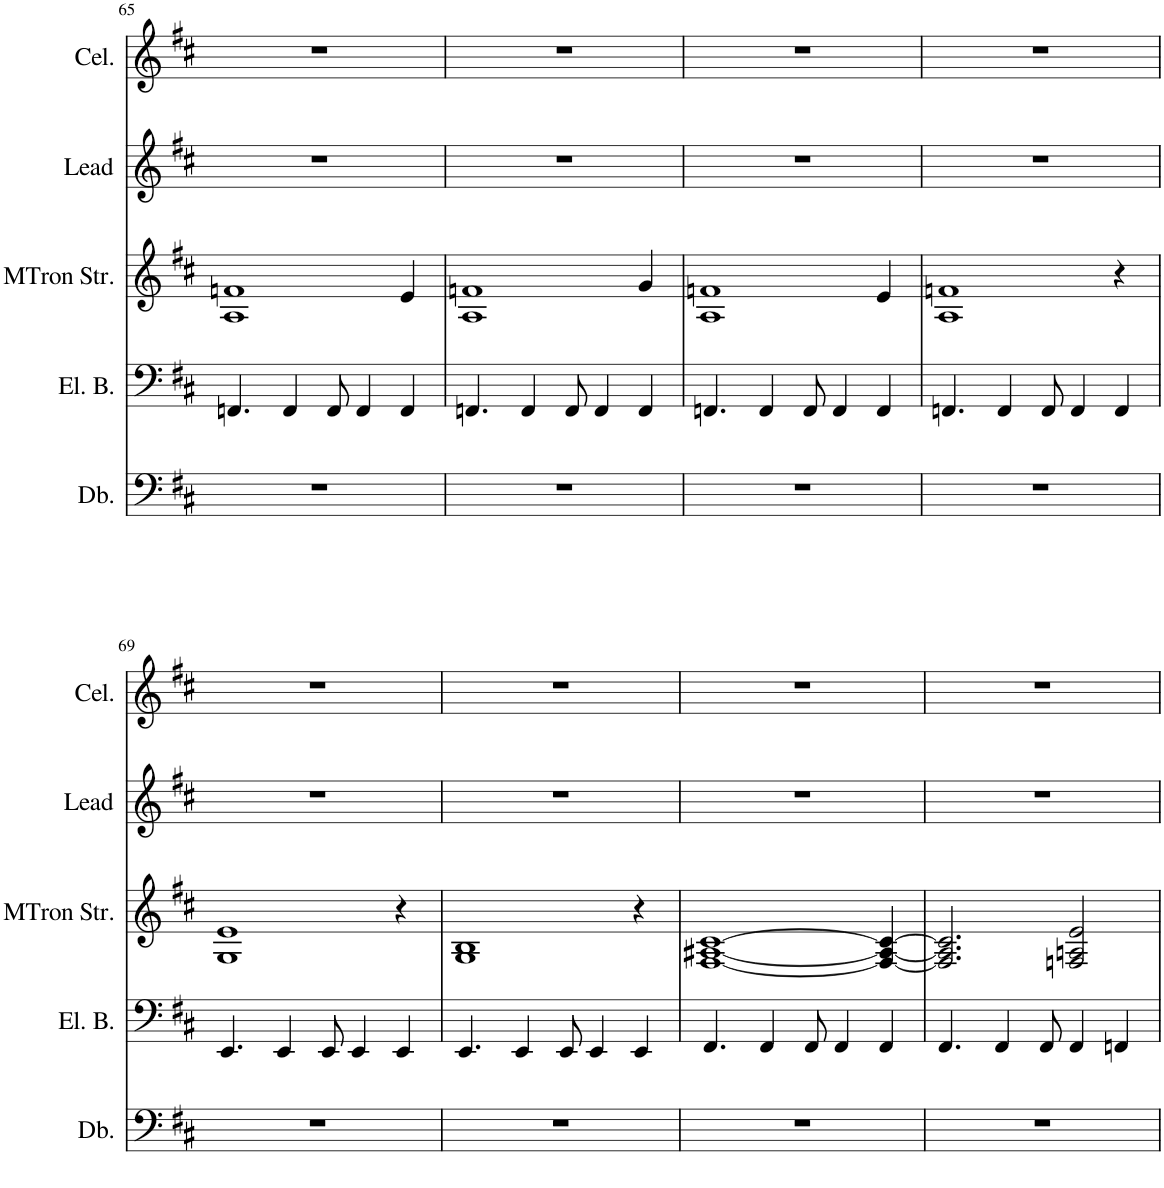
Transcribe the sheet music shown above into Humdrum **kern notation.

**kern	**kern	**kern	**kern	**kern
*part5	*part4	*part3	*part2	*part1
*staff5	*staff4	*staff3	*staff2	*staff1
*I"Double Bass	*I"Electric Bass	*I"Mellotron Strings	*I"Synth Lead	*I"Celesta
*I'Db.	*I'El. B.	*I'MTron Str.	*I'Lead	*I'Cel.
!!LO:PB:g=z
*clefF4	*clefF4	*clefG2	*clefG2	*clefG2
*Trd7c12	*Trd7c12	*	*	*Trd-7c-12
*k[f#c#]	*k[f#c#]	*k[f#c#]	*k[f#c#]	*k[f#c#]
*M5/4	*M5/4	*M5/4	*M5/4	*M5/4
=65	=65	=65	=65	=65
4%5r	4.FFn/	1A 1fn	4%5r	4%5r
.	4FF/	.	.	.
.	8FF/	.	.	.
.	4FF/	.	.	.
.	4FF/	4e/	.	.
=66	=66	=66	=66	=66
4%5r	4.FFn/	1A 1fn	4%5r	4%5r
.	4FF/	.	.	.
.	8FF/	.	.	.
.	4FF/	.	.	.
.	4FF/	4g/	.	.
=67	=67	=67	=67	=67
4%5r	4.FFn/	1A 1fn	4%5r	4%5r
.	4FF/	.	.	.
.	8FF/	.	.	.
.	4FF/	.	.	.
.	4FF/	4e/	.	.
=68	=68	=68	=68	=68
4%5r	4.FFn/	1A 1fn	4%5r	4%5r
.	4FF/	.	.	.
.	8FF/	.	.	.
.	4FF/	.	.	.
.	4FF/	4r	.	.
!!LO:LB:g=z
=69	=69	=69	=69	=69
4%5r	4.EE/	1G 1e	4%5r	4%5r
.	4EE/	.	.	.
.	8EE/	.	.	.
.	4EE/	.	.	.
.	4EE/	4r	.	.
=70	=70	=70	=70	=70
4%5r	4.EE/	1G 1B	4%5r	4%5r
.	4EE/	.	.	.
.	8EE/	.	.	.
.	4EE/	.	.	.
.	4EE/	4r	.	.
=71	=71	=71	=71	=71
4%5r	4.FF#/	[1F# [1A#X [1c#	4%5r	4%5r
.	4FF#/	.	.	.
.	8FF#/	.	.	.
.	4FF#/	.	.	.
.	4FF#/	4F#/_ 4A#/_ 4c#/_	.	.
=72	=72	=72	=72	=72
4%5r	4.FF#/	2.F#/] 2.A#/] 2.c#/]	4%5r	4%5r
.	4FF#/	.	.	.
.	8FF#/	.	.	.
.	4FF#/	2Fn/ 2An/ 2e/	.	.
.	4FFn/	.	.	.
=	=	=	=	=
*-	*-	*-	*-	*-
